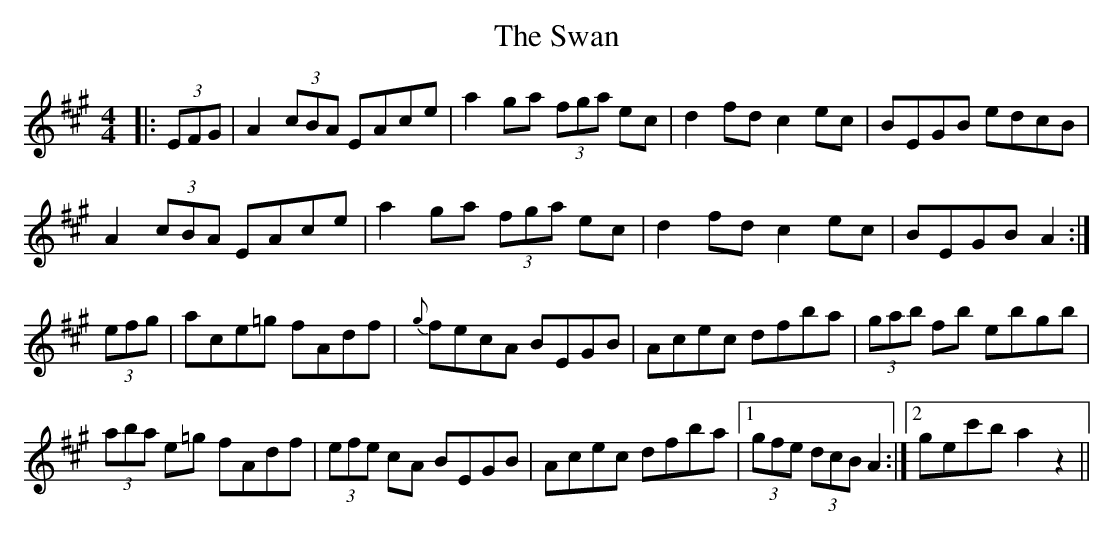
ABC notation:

X:1
T: The Swan
M: 4/4
L: 1/8
K: Amaj
|:(3EFG|A2 (3cBA EAce|a2 ga (3fga ec|d2 fd c2 ec|BEGB edcB|
A2 (3cBA EAce|a2 ga (3fga ec|d2 fd c2 ec|BEGB A2:|
(3efg|ace=g fAdf|{g}fecA BEGB|Acec dfba|(3gab fb ebgb|
(3aba e=g fAdf|(3efe cA BEGB|Acec dfba|1 (3gfe (3dcB A2:|2 gec'b a2 z2||
